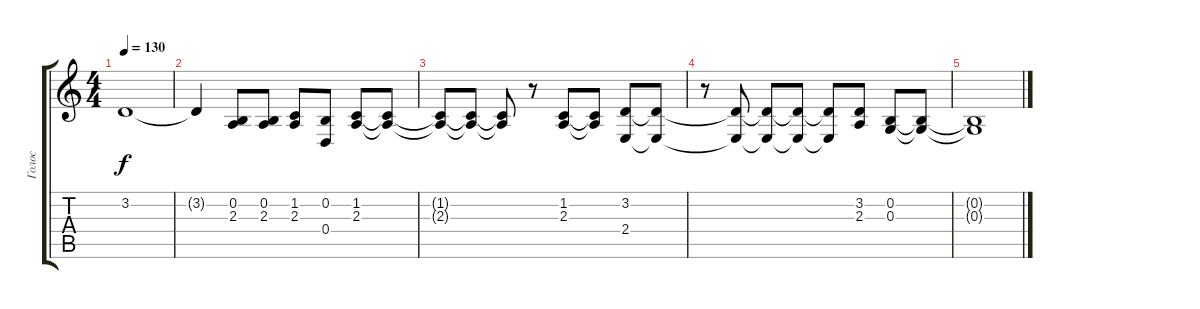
\track ("Голос" "Голос") {instrument lead6voice}
\staff {score tabs}
\tuning (E4 B3 G3 D3 A2 E2) {hide}
\ts (4 4)
\tempo 130
\clef g2
\ks c
3.2.1{dy f} |
3.2{t}.4 (0.2 2.3).8 (0.2 2.3).8 (1.2 2.3).8 (0.2 0.4).8 (1.2 2.3).8 (1.2{t} 2.3{t}).8 |
(1.2{t} 2.3{t}).8 (1.2{t} 2.3{t}).8 (1.2{t} 2.3{t}).8 r.8 (1.2 2.3).8 (1.2{t} 2.3{t}).8 (3.2 2.4).8 (3.2{t} 2.4{t}).8 |
r.8 (3.2{t} 2.4{t}).8 (3.2{t} 2.4{t}).8 (3.2{t} 2.4{t}).8 (3.2{t} 2.4{t}).8 (3.2 2.3).8 (0.2 0.3).8 (0.2{t} 0.3{t}).8 |
(0.2{t} 0.3{t}).1
